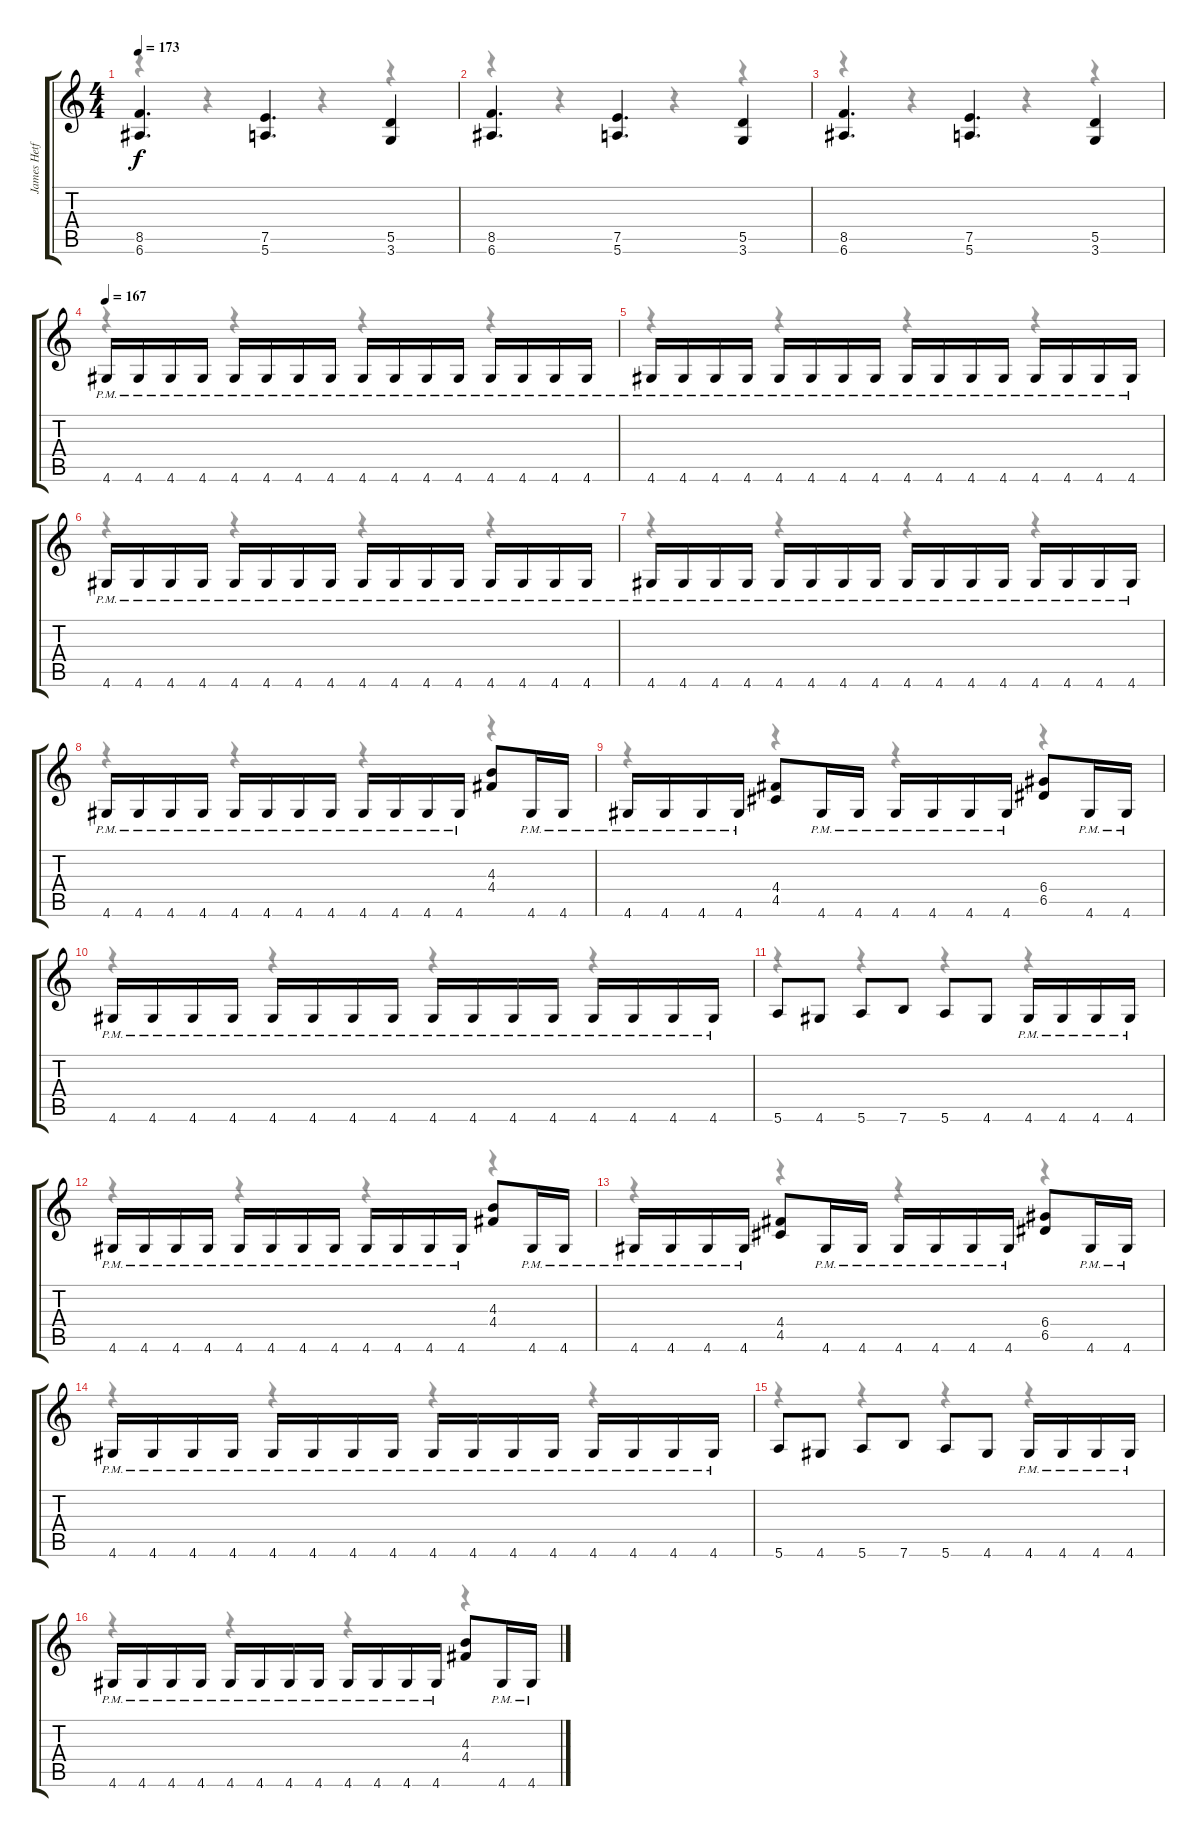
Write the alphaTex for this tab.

\track ("James Hetfield" "James Hetf") {instrument distortionguitar}
\staff {score tabs}
\tuning (E4 B3 G3 D3 A2 E2) {hide}
\voice
\ts (4 4)
\tempo 173
\clef g2
\ks c
(8.5 6.6).4{d dy f} (7.5 5.6).4{d} (5.5 3.6).4 |
(8.5 6.6).4{d} (7.5 5.6).4{d} (5.5 3.6).4 |
(8.5 6.6).4{d} (7.5 5.6).4{d} (5.5 3.6).4 |
\tempo 167
4.6{pm}.16 4.6{pm}.16 4.6{pm}.16 4.6{pm}.16 4.6{pm}.16 4.6{pm}.16 4.6{pm}.16 4.6{pm}.16 4.6{pm}.16 4.6{pm}.16 4.6{pm}.16 4.6{pm}.16 4.6{pm}.16 4.6{pm}.16 4.6{pm}.16 4.6{pm}.16 |
4.6{pm}.16 4.6{pm}.16 4.6{pm}.16 4.6{pm}.16 4.6{pm}.16 4.6{pm}.16 4.6{pm}.16 4.6{pm}.16 4.6{pm}.16 4.6{pm}.16 4.6{pm}.16 4.6{pm}.16 4.6{pm}.16 4.6{pm}.16 4.6{pm}.16 4.6{pm}.16 |
4.6{pm}.16 4.6{pm}.16 4.6{pm}.16 4.6{pm}.16 4.6{pm}.16 4.6{pm}.16 4.6{pm}.16 4.6{pm}.16 4.6{pm}.16 4.6{pm}.16 4.6{pm}.16 4.6{pm}.16 4.6{pm}.16 4.6{pm}.16 4.6{pm}.16 4.6{pm}.16 |
4.6{pm}.16 4.6{pm}.16 4.6{pm}.16 4.6{pm}.16 4.6{pm}.16 4.6{pm}.16 4.6{pm}.16 4.6{pm}.16 4.6{pm}.16 4.6{pm}.16 4.6{pm}.16 4.6{pm}.16 4.6{pm}.16 4.6{pm}.16 4.6{pm}.16 4.6{pm}.16 |
4.6{pm}.16 4.6{pm}.16 4.6{pm}.16 4.6{pm}.16 4.6{pm}.16 4.6{pm}.16 4.6{pm}.16 4.6{pm}.16 4.6{pm}.16 4.6{pm}.16 4.6{pm}.16 4.6{pm}.16 (4.3 4.4).8 4.6{pm}.16 4.6{pm}.16 |
4.6{pm}.16 4.6{pm}.16 4.6{pm}.16 4.6{pm}.16 (4.4 4.5).8 4.6{pm}.16 4.6{pm}.16 4.6{pm}.16 4.6{pm}.16 4.6{pm}.16 4.6{pm}.16 (6.4 6.5).8 4.6{pm}.16 4.6{pm}.16 |
4.6{pm}.16 4.6{pm}.16 4.6{pm}.16 4.6{pm}.16 4.6{pm}.16 4.6{pm}.16 4.6{pm}.16 4.6{pm}.16 4.6{pm}.16 4.6{pm}.16 4.6{pm}.16 4.6{pm}.16 4.6{pm}.16 4.6{pm}.16 4.6{pm}.16 4.6{pm}.16 |
5.6.8 4.6.8 5.6.8 7.6.8 5.6.8 4.6.8 4.6{pm}.16 4.6{pm}.16 4.6{pm}.16 4.6{pm}.16 |
4.6{pm}.16 4.6{pm}.16 4.6{pm}.16 4.6{pm}.16 4.6{pm}.16 4.6{pm}.16 4.6{pm}.16 4.6{pm}.16 4.6{pm}.16 4.6{pm}.16 4.6{pm}.16 4.6{pm}.16 (4.3 4.4).8 4.6{pm}.16 4.6{pm}.16 |
4.6{pm}.16 4.6{pm}.16 4.6{pm}.16 4.6{pm}.16 (4.4 4.5).8 4.6{pm}.16 4.6{pm}.16 4.6{pm}.16 4.6{pm}.16 4.6{pm}.16 4.6{pm}.16 (6.4 6.5).8 4.6{pm}.16 4.6{pm}.16 |
4.6{pm}.16 4.6{pm}.16 4.6{pm}.16 4.6{pm}.16 4.6{pm}.16 4.6{pm}.16 4.6{pm}.16 4.6{pm}.16 4.6{pm}.16 4.6{pm}.16 4.6{pm}.16 4.6{pm}.16 4.6{pm}.16 4.6{pm}.16 4.6{pm}.16 4.6{pm}.16 |
5.6.8 4.6.8 5.6.8 7.6.8 5.6.8 4.6.8 4.6{pm}.16 4.6{pm}.16 4.6{pm}.16 4.6{pm}.16 |
4.6{pm}.16 4.6{pm}.16 4.6{pm}.16 4.6{pm}.16 4.6{pm}.16 4.6{pm}.16 4.6{pm}.16 4.6{pm}.16 4.6{pm}.16 4.6{pm}.16 4.6{pm}.16 4.6{pm}.16 (4.3 4.4).8 4.6{pm}.16 4.6{pm}.16
\voice
\clef g2
\ottava regular
\simile none
\ks c
r.4{dy f} r.4 r.4 r.4 |
r.4 r.4 r.4 r.4 |
r.4 r.4 r.4 r.4 |
r.4 r.4 r.4 r.4 |
r.4 r.4 r.4 r.4 |
r.4 r.4 r.4 r.4 |
r.4 r.4 r.4 r.4 |
r.4 r.4 r.4 r.4 |
r.4 r.4 r.4 r.4 |
r.4 r.4 r.4 r.4 |
r.4 r.4 r.4 r.4 |
r.4 r.4 r.4 r.4 |
r.4 r.4 r.4 r.4 |
r.4 r.4 r.4 r.4 |
r.4 r.4 r.4 r.4 |
r.4 r.4 r.4 r.4
